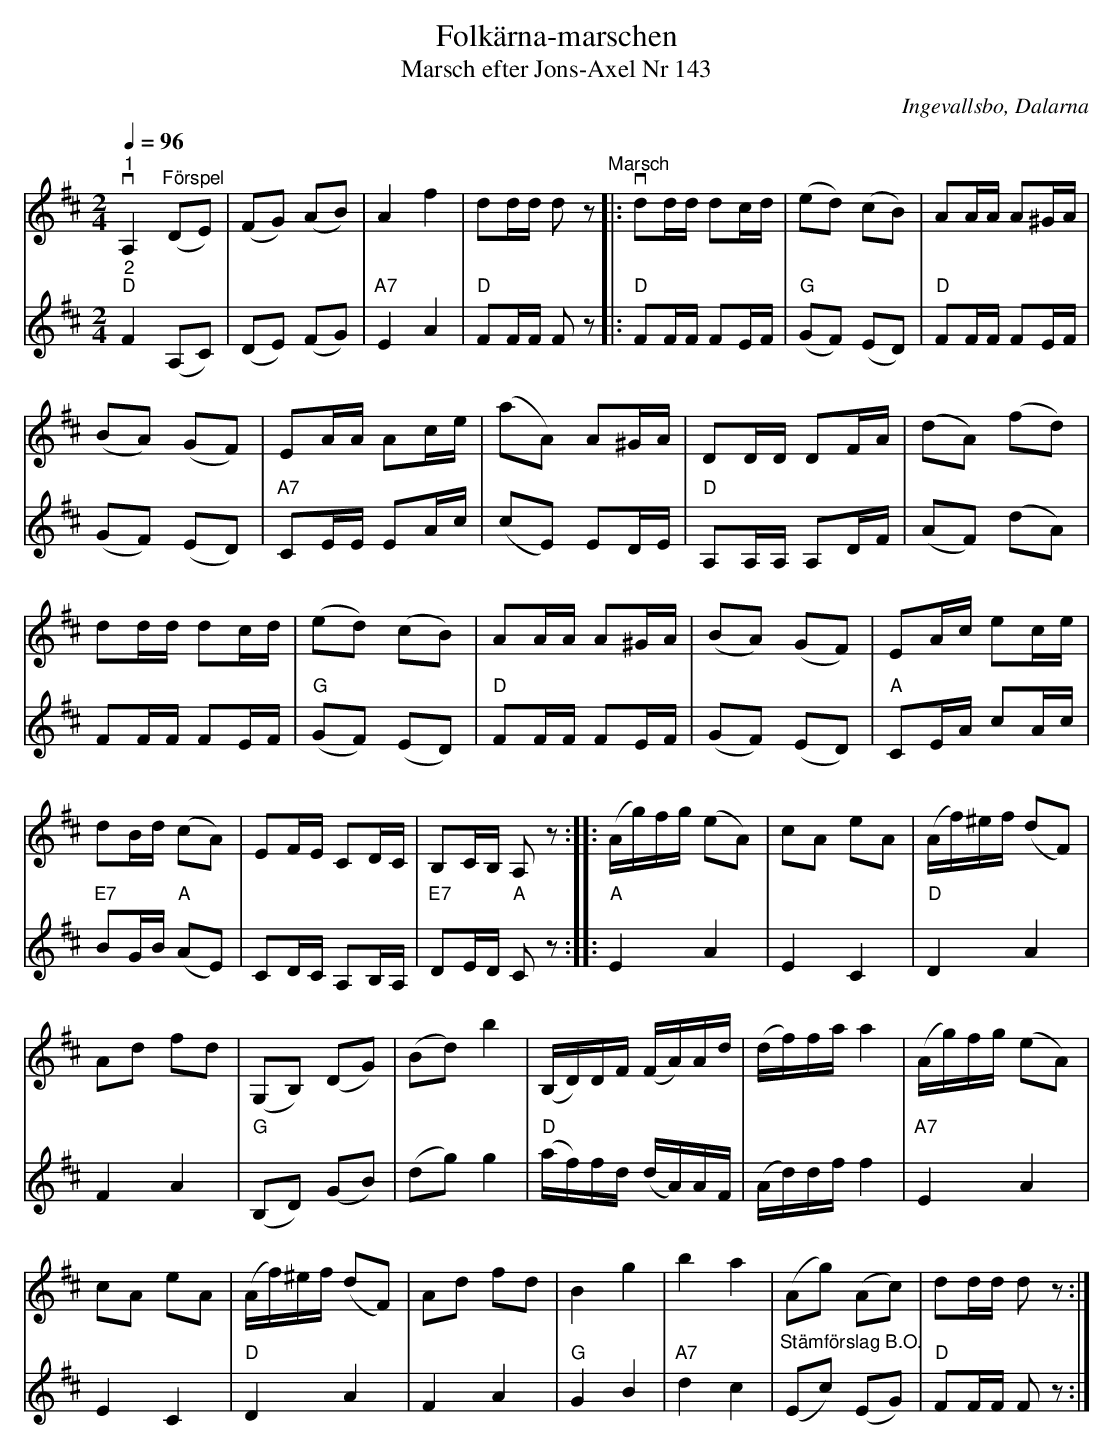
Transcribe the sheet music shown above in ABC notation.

X:1
T:Folkärna-marschen
T:Marsch efter Jons-Axel Nr 143
O:Ingevallsbo, Dalarna
L:1/8
Q:1/4=96
M:2/4
K:D
V:1
"^1"v A,2 "^Förspel"(DE) | (FG) (AB) | A2 f2 | dd/d/ d z"^Marsch" |:v dd/d/ dc/d/ | (ed) (cB) | AA/A/ A^G/A/ |
(BA) (GF) | EA/A/ Ac/e/ | (aA) A^G/A/ | DD/D/ DF/A/ | (dA) (fd) |
dd/d/ dc/d/ | (ed) (cB) | AA/A/ A^G/A/ | (BA) (GF) | EA/c/ ec/e/ |
dB/d/ (cA) | EF/E/ CD/C/ | B,C/B,/ A, z :: (A/g/)f/g/ (eA) | cA eA | (A/f/)^e/f/ (dF) |
Ad fd | (G,B,) (DG) | (Bd) b2 | (B,/D/)D/F/ (F/A/)A/d/ | (d/f/)f/a/ a2 | (A/g/)f/g/ (eA) |
cA eA | (A/f/)^e/f/ (dF) | Ad fd | B2 g2 | b2 a2 | (Ag) (Ac) | dd/d/ d z :|
V:2
"^2""D" F2 (A,C) | (DE) (FG) |"A7" E2 A2 |"D" FF/F/ F z |:"D" FF/F/ FE/F/ | "G"(GF) (ED) |
"D"FF/F/ FE/F/ | (GF) (ED) | "A7"CE/E/ EA/c/ | (cE) ED/E/ | "D"A,A,/A,/ A,D/F/ | (AF) (dA) | FF/F/ FE/F/ |
"G" (GF) (ED) |"D" FF/F/ FE/F/ | (GF) (ED) |"A" CE/A/ cA/c/ |"E7" BG/B/"A" (AE) |
CD/C/ A,B,/A,/ |"E7" DE/D/"A" C z ::"A" E2 A2 | E2 C2 |"D" D2 A2 | F2 A2 |"G" (B,D) (GB) |
(dg) g2 |"D" (a/f/)f/d/ (d/A/)A/F/ | (A/d/)d/f/ f2 |"A7" E2 A2 | E2 C2 |"D" D2 A2 |
F2 A2|"G" G2 B2 |"A7" d2 c2 | "^Stämförslag B.O."  (Ec) (EG) |"D" FF/F/ F z :|
